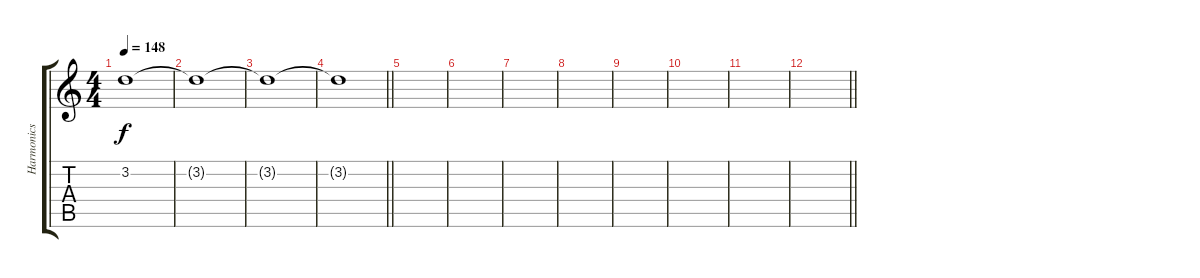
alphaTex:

\track ("Harmonics" "Harmonics") {instrument guitarharmonics}
\staff {score tabs}
\tuning (E4 B3 G3 D3 A2 E2) {hide}
\ts (4 4)
\tempo 148
\clef g2
\ks c
3.2{t}.1{dy f} |
3.2{t}.1 |
3.2{t}.1 |
\barLineRight lightlight
3.2{t}.1 |
|
|
|
|
|
|
|
\barLineRight lightlight
